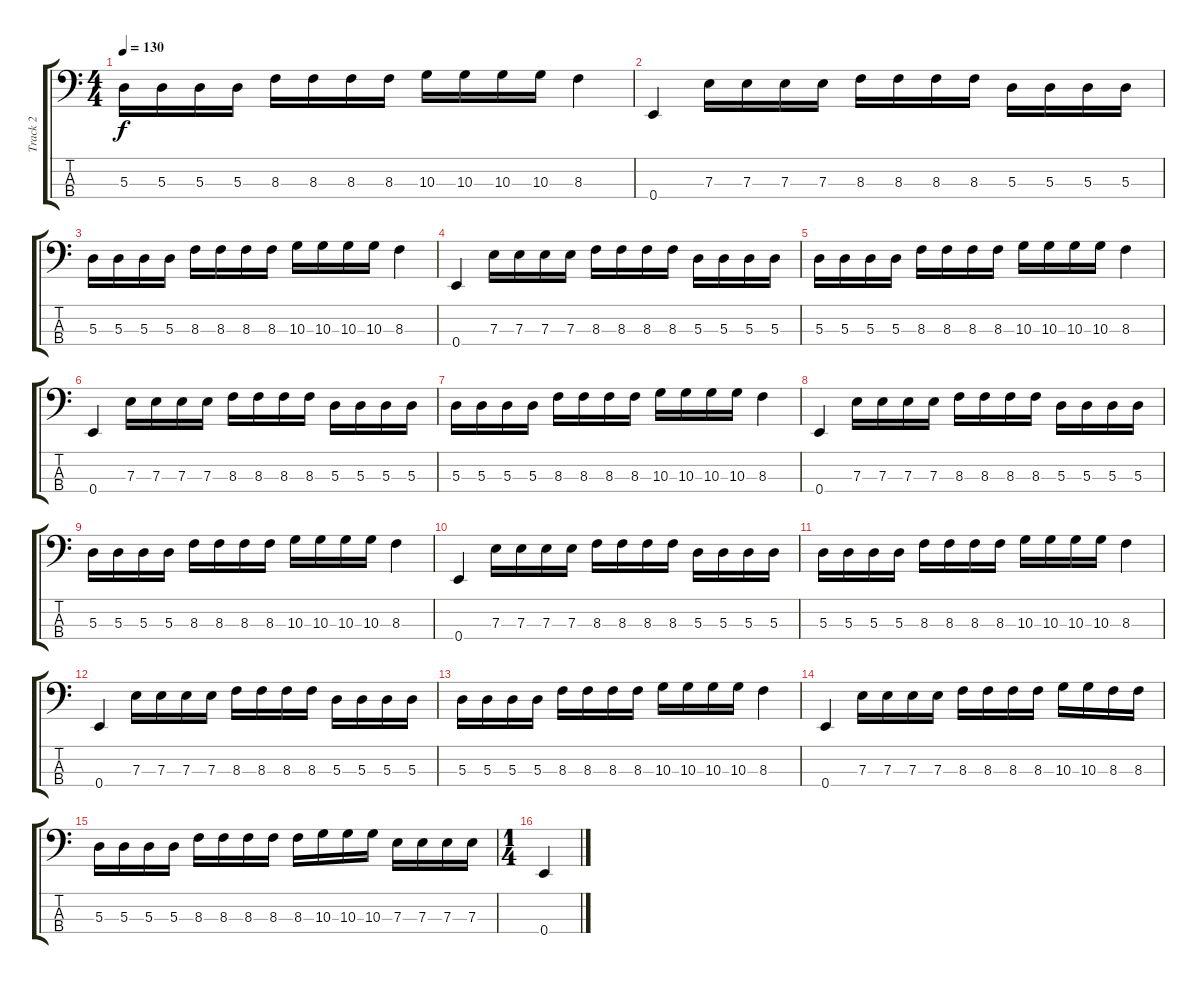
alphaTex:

\track ("Track 2" "Track 2") {instrument electricbasspick}
\staff {score tabs}
\tuning (G2 D2 A1 E1) {hide}
\ts (4 4)
\tempo 130
\clef f4
\ks c
5.3.16{dy f} 5.3.16 5.3.16 5.3.16 8.3.16 8.3.16 8.3.16 8.3.16 10.3.16 10.3.16 10.3.16 10.3.16 8.3.4 |
0.4.4 7.3.16 7.3.16 7.3.16 7.3.16 8.3.16 8.3.16 8.3.16 8.3.16 5.3.16 5.3.16 5.3.16 5.3.16 |
5.3.16 5.3.16 5.3.16 5.3.16 8.3.16 8.3.16 8.3.16 8.3.16 10.3.16 10.3.16 10.3.16 10.3.16 8.3.4 |
0.4.4 7.3.16 7.3.16 7.3.16 7.3.16 8.3.16 8.3.16 8.3.16 8.3.16 5.3.16 5.3.16 5.3.16 5.3.16 |
5.3.16 5.3.16 5.3.16 5.3.16 8.3.16 8.3.16 8.3.16 8.3.16 10.3.16 10.3.16 10.3.16 10.3.16 8.3.4 |
0.4.4 7.3.16 7.3.16 7.3.16 7.3.16 8.3.16 8.3.16 8.3.16 8.3.16 5.3.16 5.3.16 5.3.16 5.3.16 |
5.3.16 5.3.16 5.3.16 5.3.16 8.3.16 8.3.16 8.3.16 8.3.16 10.3.16 10.3.16 10.3.16 10.3.16 8.3.4 |
0.4.4 7.3.16 7.3.16 7.3.16 7.3.16 8.3.16 8.3.16 8.3.16 8.3.16 5.3.16 5.3.16 5.3.16 5.3.16 |
5.3.16 5.3.16 5.3.16 5.3.16 8.3.16 8.3.16 8.3.16 8.3.16 10.3.16 10.3.16 10.3.16 10.3.16 8.3.4 |
0.4.4 7.3.16 7.3.16 7.3.16 7.3.16 8.3.16 8.3.16 8.3.16 8.3.16 5.3.16 5.3.16 5.3.16 5.3.16 |
5.3.16 5.3.16 5.3.16 5.3.16 8.3.16 8.3.16 8.3.16 8.3.16 10.3.16 10.3.16 10.3.16 10.3.16 8.3.4 |
0.4.4 7.3.16 7.3.16 7.3.16 7.3.16 8.3.16 8.3.16 8.3.16 8.3.16 5.3.16 5.3.16 5.3.16 5.3.16 |
5.3.16 5.3.16 5.3.16 5.3.16 8.3.16 8.3.16 8.3.16 8.3.16 10.3.16 10.3.16 10.3.16 10.3.16 8.3.4 |
0.4.4 7.3.16 7.3.16 7.3.16 7.3.16 8.3.16 8.3.16 8.3.16 8.3.16 10.3.16 10.3.16 8.3.16 8.3.16 |
5.3.16 5.3.16 5.3.16 5.3.16 8.3.16 8.3.16 8.3.16 8.3.16 8.3.16 10.3.16 10.3.16 10.3.16 7.3.16 7.3.16 7.3.16 7.3.16 |
\ts (1 4)
0.4.4
